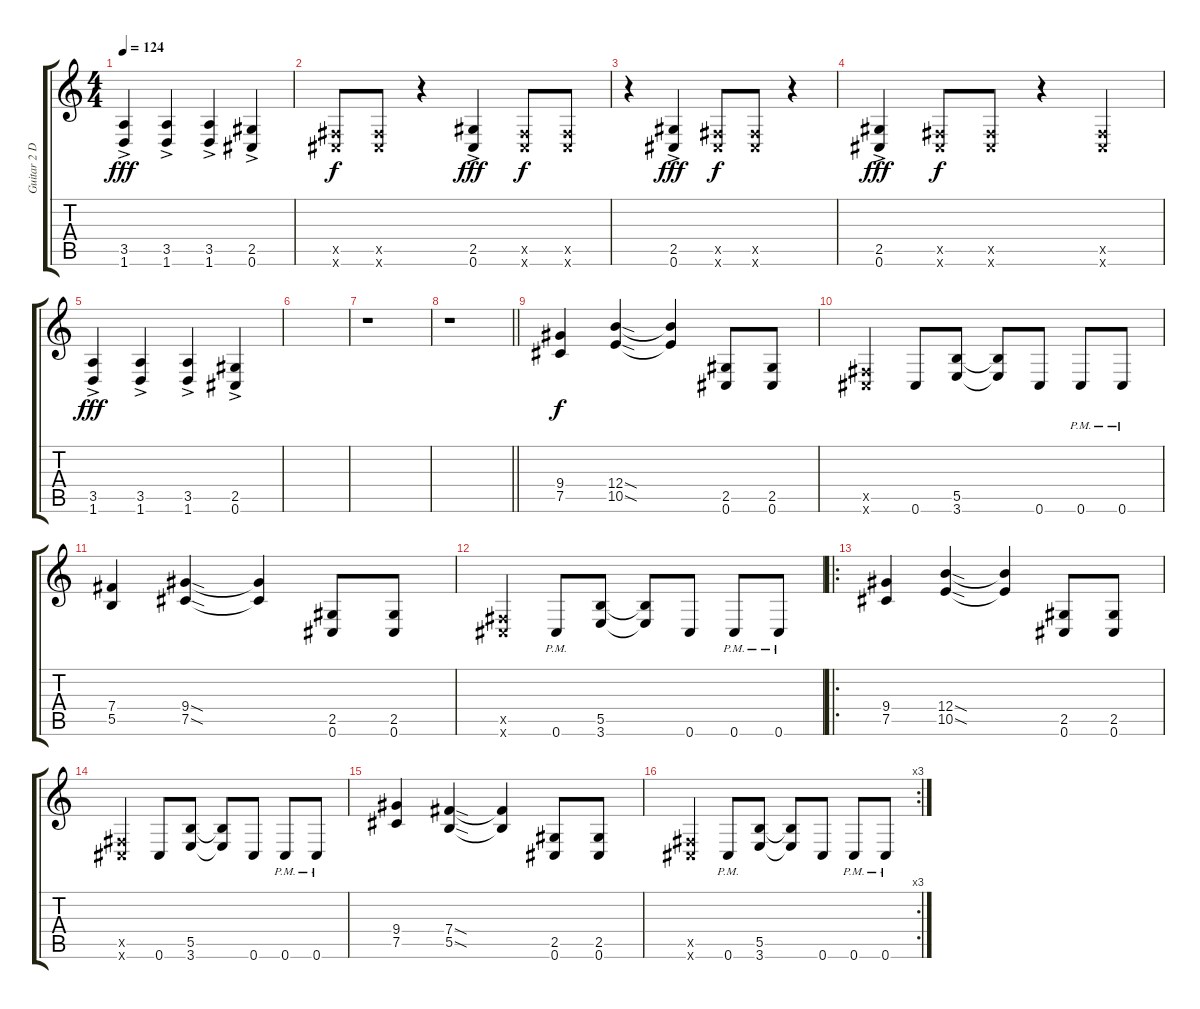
\track ("Guitar 2 Dist." "Guitar 2 D") {instrument distortionguitar}
\staff {score tabs}
\tuning (Db4 Ab3 E3 B2 Gb2 Db2) {hide}
\ts (4 4)
\tempo 124
\clef g2
\ks c
(3.5{ac} 1.6{ac}).4{dy fff} (3.5{ac} 1.6{ac}).4 (3.5{ac} 1.6{ac}).4 (2.5{ac} 0.6{ac}).4 |
(0.5{x} 0.6{x}).8{dy f} (0.5{x} 0.6{x}).8 r.4 (2.5{ac} 0.6{ac}).4{dy fff} (0.5{x} 0.6{x}).8{dy f} (0.5{x} 0.6{x}).8 |
r.4 (2.5{ac} 0.6{ac}).4{dy fff} (0.5{x} 0.6{x}).8{dy f} (0.5{x} 0.6{x}).8 r.4 |
(2.5{ac} 0.6{ac}).4{dy fff} (0.5{x} 0.6{x}).8{dy f} (0.5{x} 0.6{x}).8 r.4 (0.5{x} 0.6{x}).4 |
(3.5{ac} 1.6{ac}).4{dy fff} (3.5{ac} 1.6{ac}).4 (3.5{ac} 1.6{ac}).4 (2.5{ac} 0.6{ac}).4 |
|
r.1 |
\barLineRight lightlight
r.1 |
(9.4 7.5).4{dy f} (12.4{sod} 10.5{sod}).4 (12.4{t} 10.5{t}).4 (2.5 0.6).8 (2.5 0.6).8 |
(0.5{x} 0.6{x}).4 0.6.8 (5.5 3.6).8 (5.5{t} 3.6{t}).8 0.6.8 0.6{pm}.8 0.6{pm}.8 |
(7.4 5.5).4 (9.4{sod} 7.5{sod}).4 (9.4{t} 7.5{t}).4 (2.5 0.6).8 (2.5 0.6).8 |
(0.5{x} 0.6{x}).4 0.6{pm}.8 (5.5 3.6).8 (5.5{t} 3.6{t}).8 0.6.8 0.6{pm}.8 0.6{pm}.8 |
\ro
(9.4 7.5).4 (12.4{sod} 10.5{sod}).4 (12.4{t} 10.5{t}).4 (2.5 0.6).8 (2.5 0.6).8 |
(0.5{x} 0.6{x}).4 0.6.8 (5.5 3.6).8 (5.5{t} 3.6{t}).8 0.6.8 0.6{pm}.8 0.6{pm}.8 |
(9.4 7.5).4 (7.4{sod} 5.5{sod}).4 (7.4{t} 5.5{t}).4 (2.5 0.6).8 (2.5 0.6).8 |
\rc 3
(0.5{x} 0.6{x}).4 0.6{pm}.8 (5.5 3.6).8 (5.5{t} 3.6{t}).8 0.6.8 0.6{pm}.8 0.6{pm}.8
